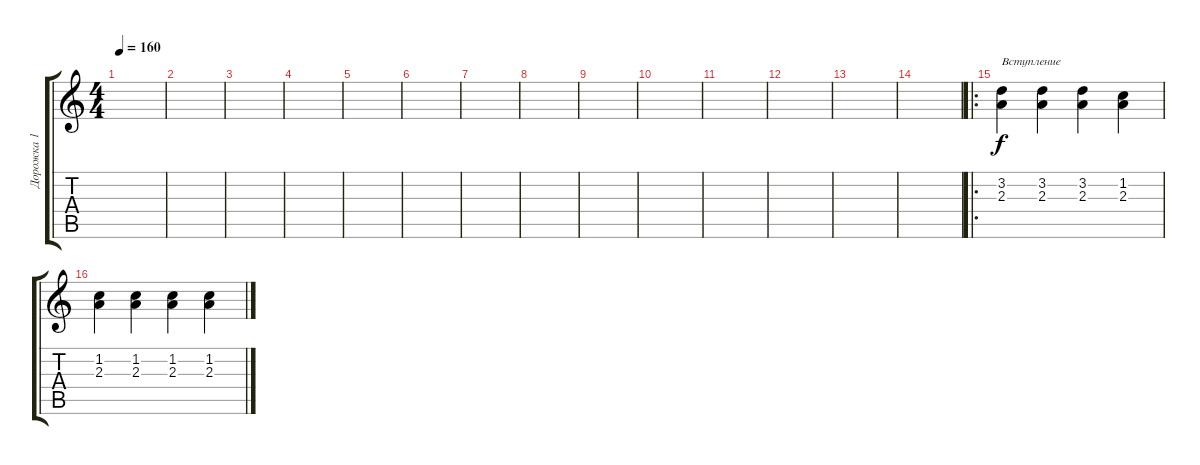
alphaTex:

\track ("Дорожка 1" "Дорожка 1") {instrument electricguitarclean}
\staff {score tabs}
\tuning (E4 B3 G3 D3 A2 E2) {hide}
\ts (4 4)
\tempo 160
\clef g2
\ks c
|
|
|
|
|
|
|
|
|
|
|
|
|
|
\ro
(3.2 2.3).4{txt "Вступление"} (3.2 2.3).4 (3.2 2.3).4 (1.2 2.3).4 |
(1.2 2.3).4 (1.2 2.3).4 (1.2 2.3).4 (1.2 2.3).4
